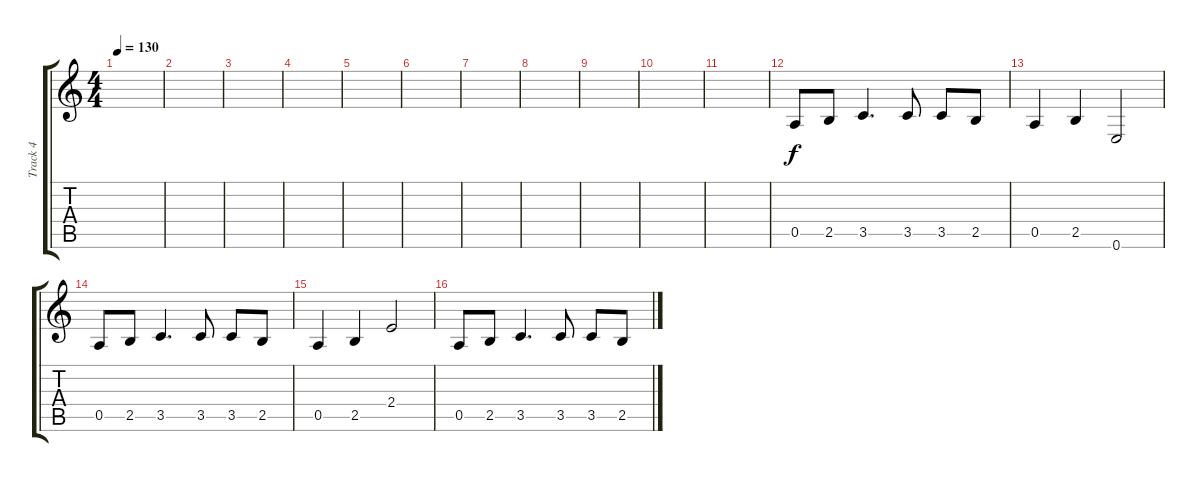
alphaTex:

\track ("Track 4" "Track 4") {instrument electricguitarclean}
\staff {score tabs}
\tuning (E4 B3 G3 D3 A2 E2) {hide}
\ts (4 4)
\tempo 130
\clef g2
\ks c
|
|
|
|
|
|
|
|
|
|
|
0.5.8 2.5.8 3.5.4{d} 3.5.8 3.5.8 2.5.8 |
0.5.4 2.5.4 0.6.2 |
0.5.8 2.5.8 3.5.4{d} 3.5.8 3.5.8 2.5.8 |
0.5.4 2.5.4 2.4.2 |
0.5.8 2.5.8 3.5.4{d} 3.5.8 3.5.8 2.5.8
